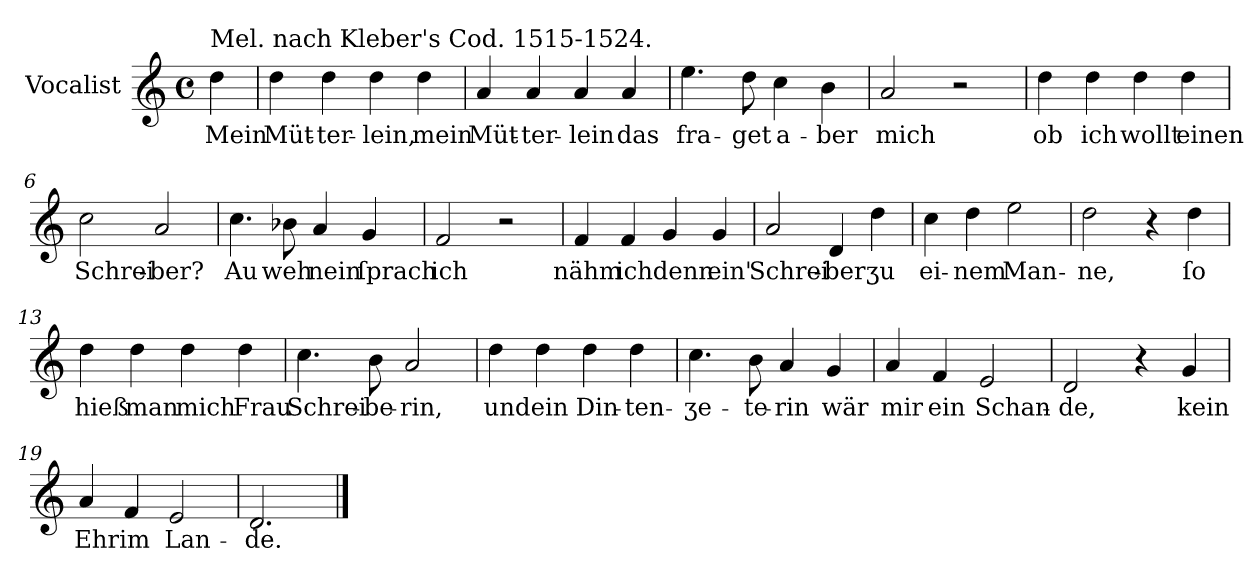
**kern	**text
*part1	*part1
*staff1	*staff1
*I"Vocalist	*
*k[]	*
*M4/4	*
*met(c)	*
=	=
!LO:TX:a:t=Mel. nach Kleber's Cod. 1515-1524.	!
4dd	Mein
=1	=1
4dd	Müt-
4dd	-ter-
4dd	-lein,
4dd	mein
=2	=2
4a	Müt-
4a	-ter-
4a	-lein
4a	das
=3	=3
4.ee	fra-
8dd	-get
4cc	a-
4b	-ber
=4	=4
2a	mich
2r	.
=5	=5
4dd	ob
4dd	ich
4dd	wollt
4dd	einen
=6	=6
2cc	Schrei-
2a	-ber?
=7	=7
4.cc	Au
8b-X	weh
4a	nein
4g	ſprach
=8	=8
2f	ich
2r	.
=9	=9
4f	nähm
4f	ich
4g	denn
4g	ein'
=10	=10
2a	Schrei-
4d	-ber
4dd	ʒu
=11	=11
4cc	ei-
4dd	-nem
2ee	Man-
=12	=12
2dd	-ne,
4r	.
4dd	ſo
=13	=13
4dd	hieß
4dd	man
4dd	mich
4dd	Frau
=14	=14
4.cc	Schrei-
8b	-be-
2a	-rin,
=15	=15
4dd	und
4dd	ein
4dd	Din-
4dd	-ten-
=16	=16
4.cc	-ʒe-
8b	-te-
4a	-rin
4g	wär
=17	=17
4a	mir
4f	ein
2e	Schan-
=18	=18
2d	-de,
4r	.
4g	kein
=19	=19
4a	Ehr
4f	im
2e	Lan-
=20	=20
2.d	-de.
==	==
*-	*-
